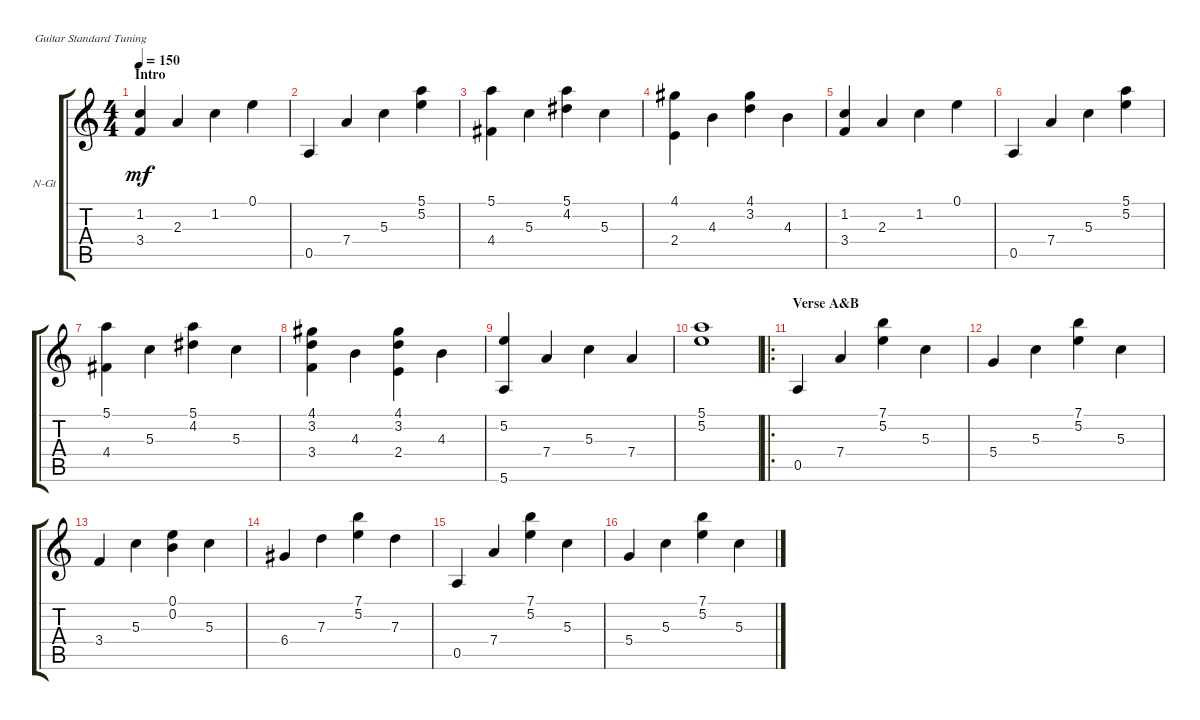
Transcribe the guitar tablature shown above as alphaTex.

\bracketExtendMode groupsimilarinstruments
\firstSystemTrackNameOrientation horizontal
\otherSystemsTrackNameOrientation horizontal
\track ("Solo Guitar" "N-Gt") {instrument acousticguitarnylon}
\staff {score tabs}
\tuning (E4 B3 G3 D3 A2 E2)
\ts (4 4)
\section ("" "Intro")
\tempo 150
\clef g2
\ks c
(1.2 3.4).4{dy mf instrument acousticguitarnylon} 2.3.4 1.2.4 0.1.4 |
0.5.4 7.4.4 5.3.4 (5.2 5.1).4 |
(5.1 4.4).4 5.3.4 (4.2 5.1).4 5.3.4 |
(2.4 4.1).4 4.3.4 (3.2 4.1).4 4.3.4 |
(3.4 1.2).4 2.3.4 1.2.4 0.1.4 |
0.5.4 7.4.4 5.3.4 (5.2 5.1).4 |
(5.1 4.4).4 5.3.4 (4.2 5.1).4 5.3.4 |
(3.4 4.1 3.2).4 4.3.4 (3.2 4.1 2.4).4 4.3.4 |
(5.6 5.2).4 7.4.4 5.3.4 7.4.4 |
(5.1 5.2).1 |
\ro
\section ("" "Verse A&B")
0.5.4 7.4.4 (7.1 5.2).4 5.3.4 |
5.4.4 5.3.4 (7.1 5.2).4 5.3.4 |
3.4.4 5.3.4 (0.1 0.2).4 5.3.4 |
6.4.4 7.3.4 (5.2 7.1).4 7.3.4 |
0.5.4 7.4.4 (7.1 5.2).4 5.3.4 |
5.4.4 5.3.4 (7.1 5.2).4 5.3.4
